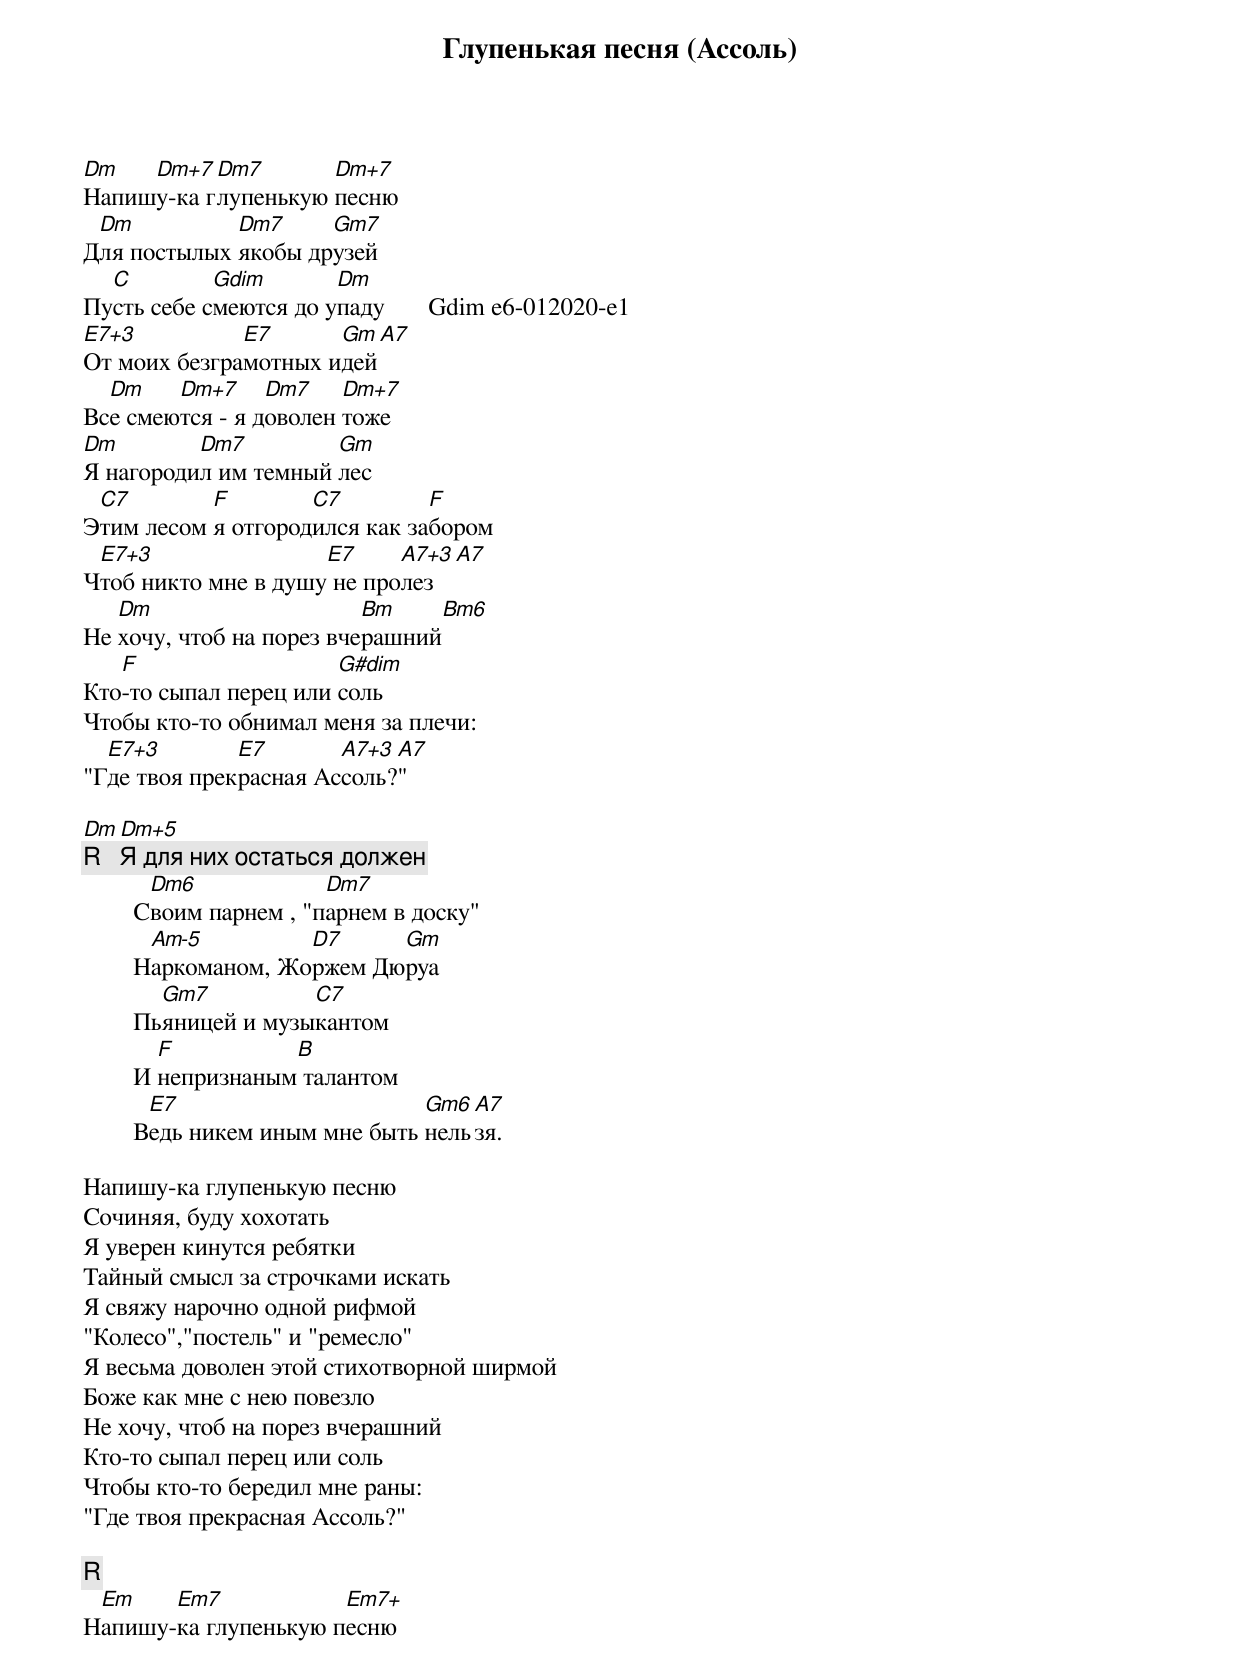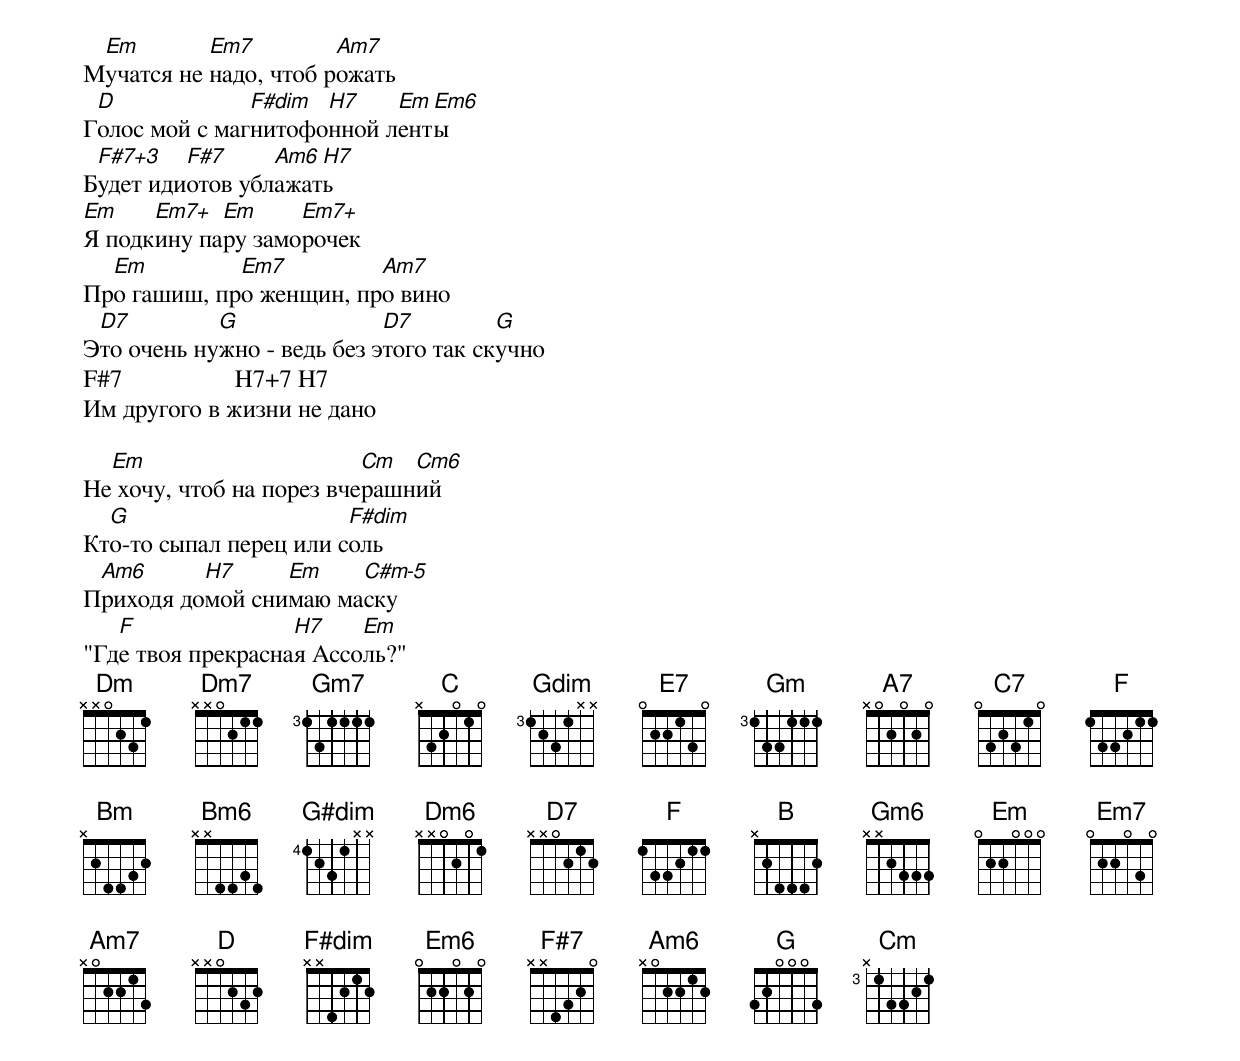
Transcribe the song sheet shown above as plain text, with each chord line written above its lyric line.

      Глупенькая песня (Ассоль)

Dm   Dm+7  Dm7       Dm+7
Напишу-ка глупенькую песню
 Dm          Dm7     Gm7
Для постылых якобы друзей
  C         Gdim       Dm
Пусть себе смеются до упаду       Gdim e6-012020-e1
E7+3          E7      Gm A7
От моих безграмотных идей
  Dm    Dm+7     Dm7    Dm+7
Все смеются - я доволен тоже
Dm        Dm7         Gm
Я нагородил им темный лес
 C7        F        C7         F
Этим лесом я отгородился как забором
 E7+3                E7     A7+3 A7
Чтоб никто мне в душу не пролез
   Dm                     Bm    Bm6
Не хочу, чтоб на порез вчерашний
   F                   G#dim
Кто-то сыпал перец или соль
  Gm             A7       Dm-5 Dm6           Dm6 xx0201
Чтобы кто-то обнимал меня за плечи:
  E7+3        E7       A7+3 A7
"Где твоя прекрасная Ассоль?"

        Dm            Dm+5
  [R]   Я для них остаться должен
         Dm6             Dm7
        Своим парнем , "парнем в доску"
         Am-5         D7     Gm
        Наркоманом, Жоржем Дюруа
          Gm7          C7
        Пьяницей и музыкантом
          Fmaj       Bmaj
        И непризнаным талантом
         E7                      Gm6 A7
        Ведь никем иным мне быть нельзя.

Напишу-ка глупенькую песню
Сочиняя, буду хохотать
Я уверен кинутся ребятки
Тайный смысл за строчками искать
Я свяжу нарочно одной рифмой
"Колесо","постель" и "ремесло"
Я весьма доволен этой стихотворной ширмой
Боже как мне с нею повезло
Не хочу, чтоб на порез вчерашний
Кто-то сыпал перец или соль
Чтобы кто-то бередил мне раны:
"Где твоя прекрасная Ассоль?"

[R]
 Em    Em7            Em7+
Напишу-ка глупенькую песню
 Em        Em7         Am7
Мучатся не надо, чтоб рожать
 D             F#dim H7    Em Em6
Голос мой с магнитофонной ленты
 F#7+3   F#7     Am6 H7
Будет идиотов ублажать
Em    Em7+  Em     Em7+
Я подкину пару заморочек
  Em         Em7         Am7
Про гашиш, про женщин, про вино
 D7         G               D7         G
Это очень нужно - ведь без этого так скучно
F#7                  H7+7 H7
Им другого в жизни не дано

  Em                      Cm  Cm6
Не хочу, чтоб на порез вчерашний
  G                     F#dim
Кто-то сыпал перец или соль
 Am6      H7     Em    C#m-5
Приходя домой снимаю маску
   F               H7    Em
"Где твоя прекрасная Ассоль?"
